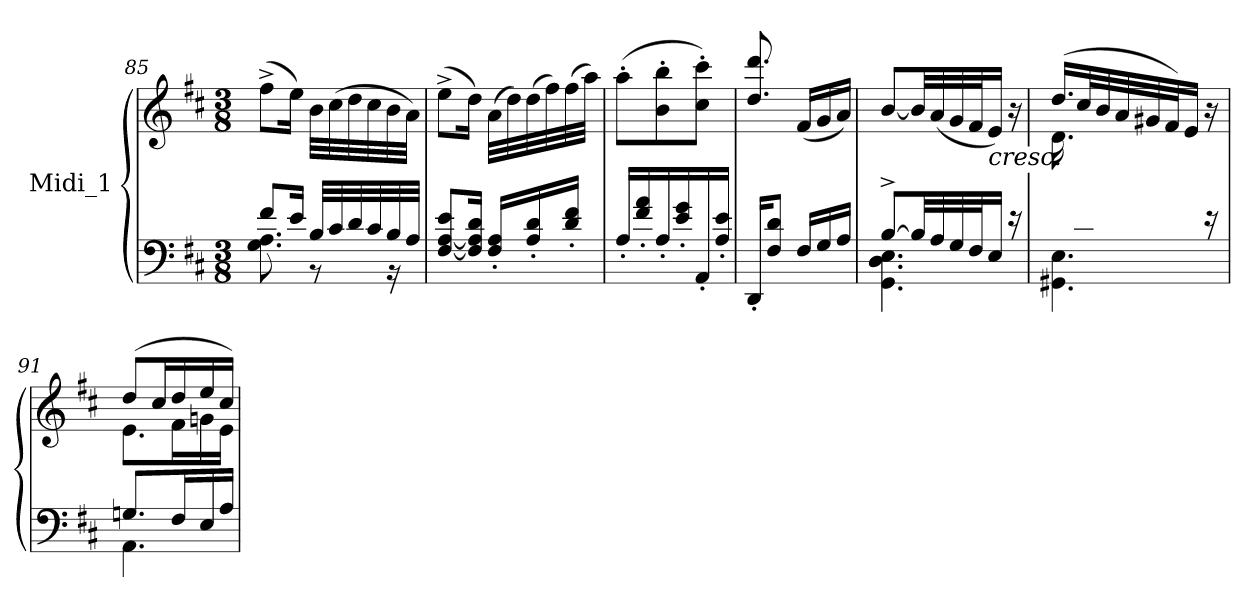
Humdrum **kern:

**kern	**kern
*part1	*part1
*staff2	*staff1
*I"Midi_1	*
*clefF4	*clefG2
*k[f#c#]	*k[f#c#]
*D:	*D:
*M3/8	*M3/8
=85	=85
*^	*
8f#/L	8.G\ 8.A\	(>8ff#^\L
16e/Jk	.	16ee\Jk)
32B/LLL	8r	32b\LLL
32c#/	.	(>32cc#\
32d/	.	32dd\
32c#/	.	32cc#\
32B/	16r	32b\
32A/JJJ	.	32a\JJJ)
*v	*v	*
=86	=86
[8F#/ [8A/ 8e/L	(>8ee^\L
16F#/] 16A/] 16d/Jk	16dd\Jk)
16F#/' 16A/'LL	(>32a\LLL
.	32dd\)
16A/' 16d/'	(>32dd\
.	32ff#\)
16d/' 16f#/'JJ	(>32ff#\
.	32aa\JJJ)
!!LO:LB:g=z
=87	=87
16A'/LL	(>8aa'\L
16f#/' 16a/'	.
16A'/	8b\' 8bb\'
16e/' 16g/'	.
16AA'/	8cc#\' 8ccc#\'J)
16A/' 16e/'JJ	.
=88	=88
16DD'/KL	8.dd/ 8.ddd/
8F#/ 8d/J	.
16F#/LL	(<16f#/LL
16G/	16g/
16A/JJ	16a/JJ)
=89	=89
*^	*
[8B^/L	4.GG\ 4.D\ 4.E\	[8b/L
32B/LL]	.	32b/LL]
32A/	.	(<32a/
32G/	.	32g/
32F#/J	.	32f#/J
!	!	!LO:TX:b:i:t=cresc.
16E/JJ	.	16e/JJ)
16r	.	16r
=90	=90	=90
*	*	*MM75
*	*	*^
16.ryy	4.GG#X\ 4.E\	(<16.dd/LL	16.d\LL
32c#/L	.	32cc#/L	4ryy
32B/	.	32b/	.
32A/	.	32a/	.
32G#X/	.	32g#X/	.
32F#/J	.	32f#/J)	.
16E/JJ	.	16e/JJ	.
16r	.	16r	.
.	.	.	32ryy
=91	=91	=91	=91
8.Gni/L	4.AA\	(>8dd/L	8.e\L
.	.	16cc#/L	.
16F#/L	.	16dd/	16f#\L
16E/	.	16ee/	16gni\
16A/JJ	.	16cc#/JJ)	16e\JJ
*v	*v	*	*
*	*v	*v
=	=
*-	*-
